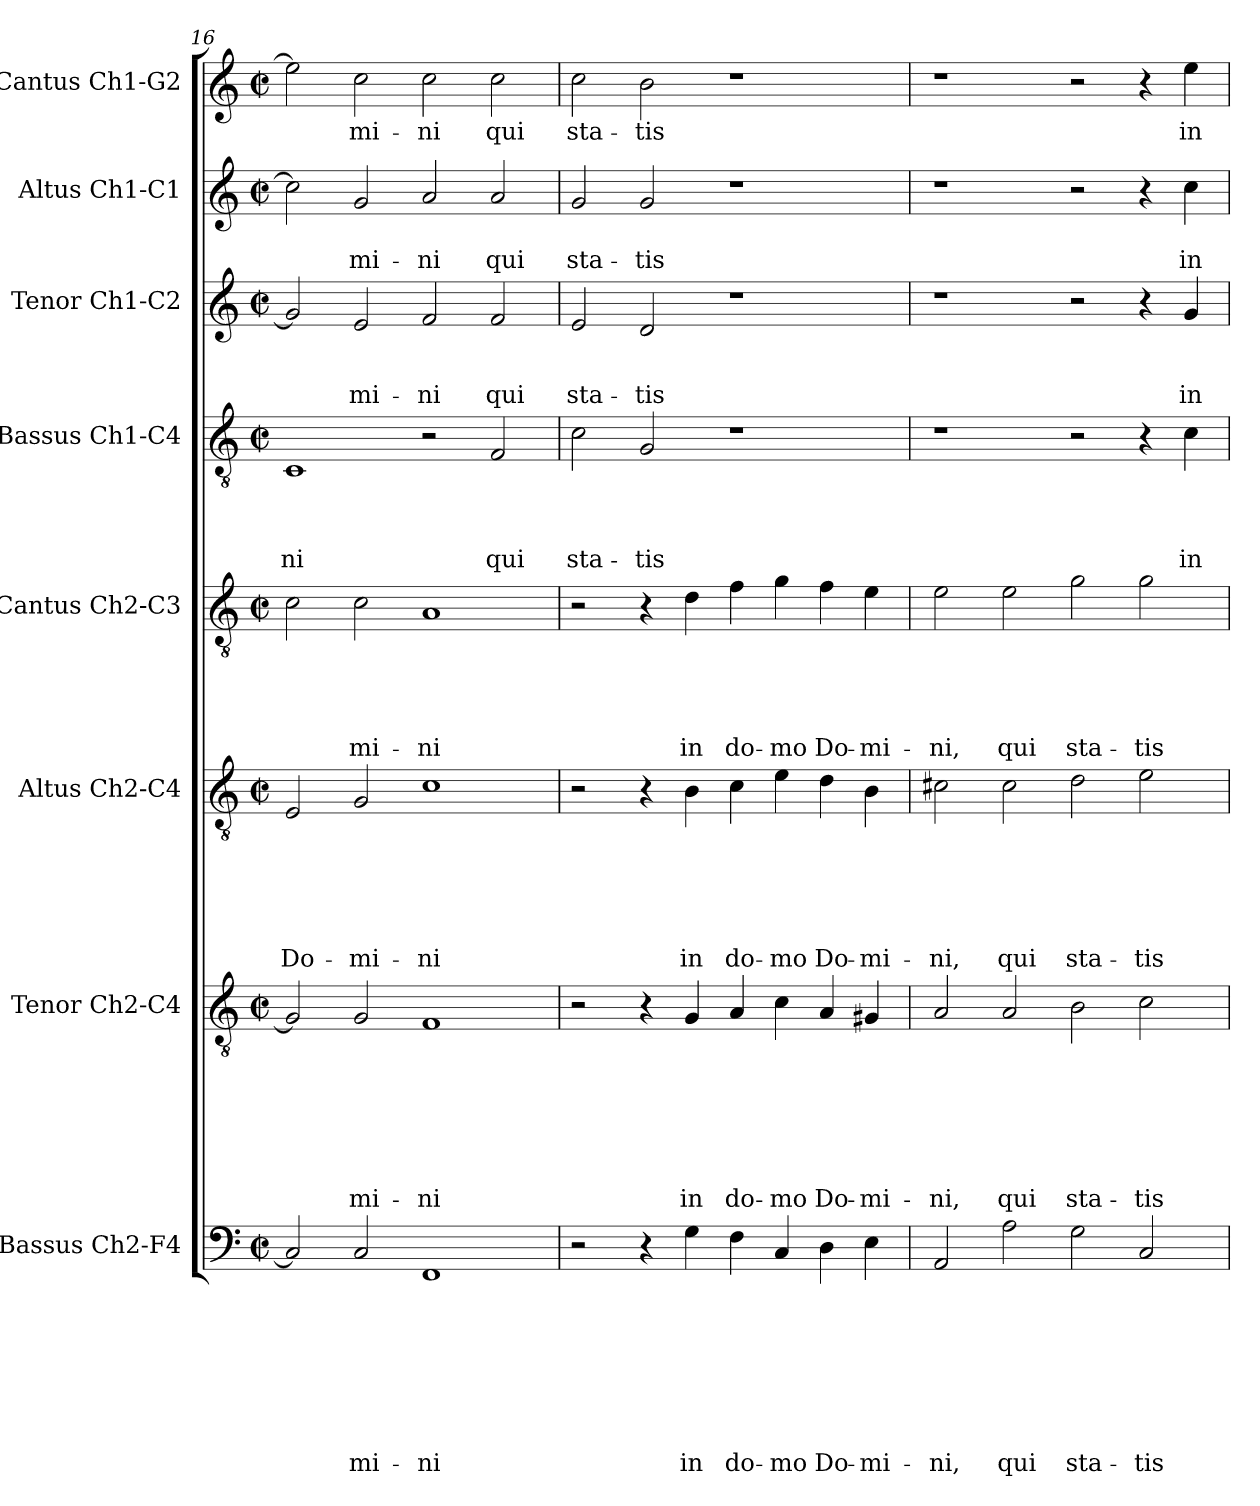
**kern	**text	**text	**text	**text	**text	**text	**text	**text	**kern	**text	**text	**text	**text	**text	**text	**text	**kern	**text	**text	**text	**text	**text	**text	**kern	**text	**text	**text	**text	**text	**kern	**text	**text	**text	**text	**kern	**text	**text	**text	**kern	**text	**text	**kern	**text
*part8	*part8	*part8	*part8	*part8	*part8	*part8	*part8	*part8	*part7	*part7	*part7	*part7	*part7	*part7	*part7	*part7	*part6	*part6	*part6	*part6	*part6	*part6	*part6	*part5	*part5	*part5	*part5	*part5	*part5	*part4	*part4	*part4	*part4	*part4	*part3	*part3	*part3	*part3	*part2	*part2	*part2	*part1	*part1
*staff8	*staff8	*staff8	*staff8	*staff8	*staff8	*staff8	*staff8	*staff8	*staff7	*staff7	*staff7	*staff7	*staff7	*staff7	*staff7	*staff7	*staff6	*staff6	*staff6	*staff6	*staff6	*staff6	*staff6	*staff5	*staff5	*staff5	*staff5	*staff5	*staff5	*staff4	*staff4	*staff4	*staff4	*staff4	*staff3	*staff3	*staff3	*staff3	*staff2	*staff2	*staff2	*staff1	*staff1
*I"Bassus Ch2-F4	*	*	*	*	*	*	*	*	*I"Tenor Ch2-C4	*	*	*	*	*	*	*	*I"Altus Ch2-C4	*	*	*	*	*	*	*I"Cantus Ch2-C3	*	*	*	*	*	*I"Bassus Ch1-C4	*	*	*	*	*I"Tenor Ch1-C2	*	*	*	*I"Altus Ch1-C1	*	*	*I"Cantus Ch1-G2	*
*I'B2	*	*	*	*	*	*	*	*	*I'T2	*	*	*	*	*	*	*	*I'A2	*	*	*	*	*	*	*I'C2	*	*	*	*	*	*I'B	*	*	*	*	*I'T	*	*	*	*I'A	*	*	*I'C	*
*clefF4	*	*	*	*	*	*	*	*	*clefGv2	*	*	*	*	*	*	*	*clefGv2	*	*	*	*	*	*	*clefGv2	*	*	*	*	*	*clefGv2	*	*	*	*	*clefG2	*	*	*	*clefG2	*	*	*clefG2	*
*k[]	*	*	*	*	*	*	*	*	*k[]	*	*	*	*	*	*	*	*k[]	*	*	*	*	*	*	*k[]	*	*	*	*	*	*k[]	*	*	*	*	*k[]	*	*	*	*k[]	*	*	*k[]	*
*C:	*	*	*	*	*	*	*	*	*C:	*	*	*	*	*	*	*	*C:	*	*	*	*	*	*	*C:	*	*	*	*	*	*C:	*	*	*	*	*C:	*	*	*	*C:	*	*	*C:	*
*M2/2	*	*	*	*	*	*	*	*	*M2/2	*	*	*	*	*	*	*	*M2/2	*	*	*	*	*	*	*M2/2	*	*	*	*	*	*M2/2	*	*	*	*	*M2/2	*	*	*	*M2/2	*	*	*M2/2	*
*met(c|)	*	*	*	*	*	*	*	*	*met(c|)	*	*	*	*	*	*	*	*met(c|)	*	*	*	*	*	*	*met(c|)	*	*	*	*	*	*met(c|)	*	*	*	*	*met(c|)	*	*	*	*met(c|)	*	*	*met(c|)	*
=16	=16	=16	=16	=16	=16	=16	=16	=16	=16	=16	=16	=16	=16	=16	=16	=16	=16	=16	=16	=16	=16	=16	=16	=16	=16	=16	=16	=16	=16	=16	=16	=16	=16	=16	=16	=16	=16	=16	=16	=16	=16	=16	=16
!	!	!	!	!	!	!	!	!	!	!	!	!	!	!	!	!	!	!	!	!	!	!	!LO:LY:b	!	!	!	!	!	!	!	!	!	!	!LO:LY:b	!	!	!	!	!	!	!	!	!
2C/]	.	.	.	.	.	.	.	.	2G/]	.	.	.	.	.	.	.	2E/	.	.	.	.	.	Do-	2c\	.	.	.	.	.	1C	.	.	.	-ni	2g/]	.	.	.	2cc\]	.	.	2ee\]	.
!	!	!	!	!	!	!	!	!LO:LY:b	!	!	!	!	!	!	!	!LO:LY:b	!	!	!	!	!	!	!LO:LY:b	!	!	!	!	!	!LO:LY:b	!	!	!	!	!	!	!	!	!LO:LY:b	!	!	!LO:LY:b	!	!LO:LY:b
2C/	.	.	.	.	.	.	.	-mi-	2G/	.	.	.	.	.	.	-mi-	2G/	.	.	.	.	.	-mi-	2c\	.	.	.	.	-mi-	.	.	.	.	.	2e/	.	.	-mi-	2g/	.	-mi-	2cc\	-mi-
!	!	!	!	!	!	!	!	!LO:LY:b	!	!	!	!	!	!	!	!LO:LY:b	!	!	!	!	!	!	!LO:LY:b	!	!	!	!	!	!LO:LY:b	!	!	!	!	!	!	!	!	!LO:LY:b	!	!	!LO:LY:b	!	!LO:LY:b
1FF	.	.	.	.	.	.	.	-ni	1F	.	.	.	.	.	.	-ni	1c	.	.	.	.	.	-ni	1A	.	.	.	.	-ni	2r	.	.	.	.	2f/	.	.	-ni	2a/	.	-ni	2cc\	-ni
!	!	!	!	!	!	!	!	!	!	!	!	!	!	!	!	!	!	!	!	!	!	!	!	!	!	!	!	!	!	!	!	!	!	!LO:LY:b	!	!	!	!LO:LY:b	!	!	!LO:LY:b	!	!LO:LY:b
.	.	.	.	.	.	.	.	.	.	.	.	.	.	.	.	.	.	.	.	.	.	.	.	.	.	.	.	.	.	2F/	.	.	.	qui	2f/	.	.	qui	2a/	.	qui	2cc\	qui
=17	=17	=17	=17	=17	=17	=17	=17	=17	=17	=17	=17	=17	=17	=17	=17	=17	=17	=17	=17	=17	=17	=17	=17	=17	=17	=17	=17	=17	=17	=17	=17	=17	=17	=17	=17	=17	=17	=17	=17	=17	=17	=17	=17
!	!	!	!	!	!	!	!	!	!	!	!	!	!	!	!	!	!	!	!	!	!	!	!	!	!	!	!	!	!	!	!	!	!	!LO:LY:b	!	!	!	!LO:LY:b	!	!	!LO:LY:b	!	!LO:LY:b
2r	.	.	.	.	.	.	.	.	2r	.	.	.	.	.	.	.	2r	.	.	.	.	.	.	2r	.	.	.	.	.	2c\	.	.	.	sta-	2e/	.	.	sta-	2g/	.	sta-	2cc\	sta-
!	!	!	!	!	!	!	!	!	!	!	!	!	!	!	!	!	!	!	!	!	!	!	!	!	!	!	!	!	!	!	!	!	!	!LO:LY:b	!	!	!	!LO:LY:b	!	!	!LO:LY:b	!	!LO:LY:b
4r	.	.	.	.	.	.	.	.	4r	.	.	.	.	.	.	.	4r	.	.	.	.	.	.	4r	.	.	.	.	.	2G/	.	.	.	-tis	2d/	.	.	-tis	2g/	.	-tis	2b\	-tis
!	!	!	!	!	!	!	!	!LO:LY:b	!	!	!	!	!	!	!	!LO:LY:b	!	!	!	!	!	!	!LO:LY:b	!	!	!	!	!	!LO:LY:b	!	!	!	!	!	!	!	!	!	!	!	!	!	!
4G\	.	.	.	.	.	.	.	in	4G/	.	.	.	.	.	.	in	4B\	.	.	.	.	.	in	4d\	.	.	.	.	in	.	.	.	.	.	.	.	.	.	.	.	.	.	.
!	!	!	!	!	!	!	!	!LO:LY:b	!	!	!	!	!	!	!	!LO:LY:b	!	!	!	!	!	!	!LO:LY:b	!	!	!	!	!	!LO:LY:b	!	!	!	!	!	!	!	!	!	!	!	!	!	!
4F\	.	.	.	.	.	.	.	do-	4A/	.	.	.	.	.	.	do-	4c\	.	.	.	.	.	do-	4f\	.	.	.	.	do-	1r	.	.	.	.	1r	.	.	.	1r	.	.	1r	.
!	!	!	!	!	!	!	!	!LO:LY:b	!	!	!	!	!	!	!	!LO:LY:b	!	!	!	!	!	!	!LO:LY:b	!	!	!	!	!	!LO:LY:b	!	!	!	!	!	!	!	!	!	!	!	!	!	!
4C/	.	.	.	.	.	.	.	-mo	4c\	.	.	.	.	.	.	-mo	4e\	.	.	.	.	.	-mo	4g\	.	.	.	.	-mo	.	.	.	.	.	.	.	.	.	.	.	.	.	.
!	!	!	!	!	!	!	!	!LO:LY:b	!	!	!	!	!	!	!	!LO:LY:b	!	!	!	!	!	!	!LO:LY:b	!	!	!	!	!	!LO:LY:b	!	!	!	!	!	!	!	!	!	!	!	!	!	!
4D\	.	.	.	.	.	.	.	Do-	4A/	.	.	.	.	.	.	Do-	4d\	.	.	.	.	.	Do-	4f\	.	.	.	.	Do-	.	.	.	.	.	.	.	.	.	.	.	.	.	.
!	!	!	!	!	!	!	!	!LO:LY:b	!	!	!	!	!	!	!	!LO:LY:b	!	!	!	!	!	!	!LO:LY:b	!	!	!	!	!	!LO:LY:b	!	!	!	!	!	!	!	!	!	!	!	!	!	!
4E\	.	.	.	.	.	.	.	-mi-	4G#X/	.	.	.	.	.	.	-mi-	4B\	.	.	.	.	.	-mi-	4e\	.	.	.	.	-mi-	.	.	.	.	.	.	.	.	.	.	.	.	.	.
!!LO:PB:g=z
=18	=18	=18	=18	=18	=18	=18	=18	=18	=18	=18	=18	=18	=18	=18	=18	=18	=18	=18	=18	=18	=18	=18	=18	=18	=18	=18	=18	=18	=18	=18	=18	=18	=18	=18	=18	=18	=18	=18	=18	=18	=18	=18	=18
!	!	!	!	!	!	!	!	!LO:LY:b	!	!	!	!	!	!	!	!LO:LY:b	!	!	!	!	!	!	!LO:LY:b	!	!	!	!	!	!LO:LY:b	!	!	!	!	!	!	!	!	!	!	!	!	!	!
2AA/	.	.	.	.	.	.	.	-ni,	2A/	.	.	.	.	.	.	-ni,	2c#X\	.	.	.	.	.	-ni,	2e\	.	.	.	.	-ni,	1r	.	.	.	.	1r	.	.	.	1r	.	.	1r	.
!	!	!	!	!	!	!	!	!LO:LY:b	!	!	!	!	!	!	!	!LO:LY:b	!	!	!	!	!	!	!LO:LY:b	!	!	!	!	!	!LO:LY:b	!	!	!	!	!	!	!	!	!	!	!	!	!	!
2A\	.	.	.	.	.	.	.	qui	2A/	.	.	.	.	.	.	qui	2c#\	.	.	.	.	.	qui	2e\	.	.	.	.	qui	.	.	.	.	.	.	.	.	.	.	.	.	.	.
!	!	!	!	!	!	!	!	!LO:LY:b	!	!	!	!	!	!	!	!LO:LY:b	!	!	!	!	!	!	!LO:LY:b	!	!	!	!	!	!LO:LY:b	!	!	!	!	!	!	!	!	!	!	!	!	!	!
2G\	.	.	.	.	.	.	.	sta-	2B\	.	.	.	.	.	.	sta-	2d\	.	.	.	.	.	sta-	2g\	.	.	.	.	sta-	2r	.	.	.	.	2r	.	.	.	2r	.	.	2r	.
!	!	!	!	!	!	!	!	!LO:LY:b	!	!	!	!	!	!	!	!LO:LY:b	!	!	!	!	!	!	!LO:LY:b	!	!	!	!	!	!LO:LY:b	!	!	!	!	!	!	!	!	!	!	!	!	!	!
2C/	.	.	.	.	.	.	.	-tis	2c\	.	.	.	.	.	.	-tis	2e\	.	.	.	.	.	-tis	2g\	.	.	.	.	-tis	4r	.	.	.	.	4r	.	.	.	4r	.	.	4r	.
!	!	!	!	!	!	!	!	!	!	!	!	!	!	!	!	!	!	!	!	!	!	!	!	!	!	!	!	!	!	!	!	!	!	!LO:LY:b	!	!	!	!LO:LY:b	!	!	!LO:LY:b	!	!LO:LY:b
.	.	.	.	.	.	.	.	.	.	.	.	.	.	.	.	.	.	.	.	.	.	.	.	.	.	.	.	.	.	4c\	.	.	.	in	4g/	.	.	in	4cc\	.	in	4ee\	in
=	=	=	=	=	=	=	=	=	=	=	=	=	=	=	=	=	=	=	=	=	=	=	=	=	=	=	=	=	=	=	=	=	=	=	=	=	=	=	=	=	=	=	=
*-	*-	*-	*-	*-	*-	*-	*-	*-	*-	*-	*-	*-	*-	*-	*-	*-	*-	*-	*-	*-	*-	*-	*-	*-	*-	*-	*-	*-	*-	*-	*-	*-	*-	*-	*-	*-	*-	*-	*-	*-	*-	*-	*-
